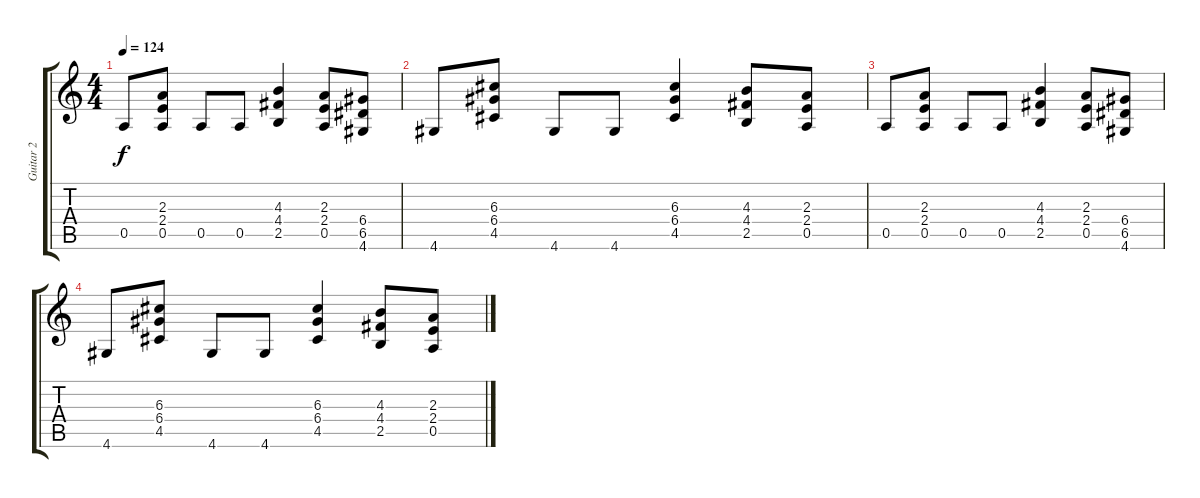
\track ("Guitar 2" "Guitar 2") {instrument overdrivenguitar}
\staff {score tabs}
\tuning (E4 B3 G3 D3 A2 E2) {hide}
\ts (4 4)
\tempo 124
\clef g2
\ks c
0.5.8{dy f volume 3} (2.3 2.4 0.5).8 0.5.8 0.5.8 (4.3 4.4 2.5).4 (2.3 2.4 0.5).8 (6.4 6.5 4.6).8 |
4.6.8{volume 2} (6.3 6.4 4.5).8 4.6.8 4.6.8 (6.3 6.4 4.5).4 (4.3 4.4 2.5).8 (2.3 2.4 0.5).8 |
0.5.8 (2.3 2.4 0.5).8 0.5.8 0.5.8 (4.3 4.4 2.5).4 (2.3 2.4 0.5).8 (6.4 6.5 4.6).8 |
4.6.8{volume 1} (6.3 6.4 4.5).8 4.6.8 4.6.8 (6.3 6.4 4.5).4 (4.3 4.4 2.5).8 (2.3 2.4 0.5).8
